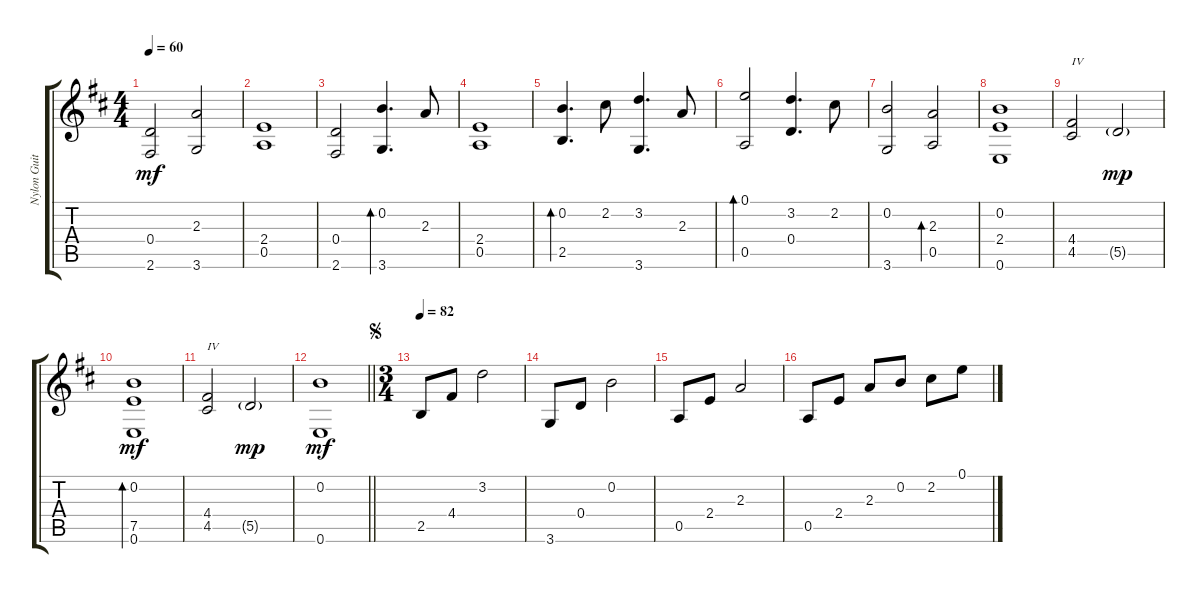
\track ("Nylon Guitar" "Nylon Guit") {instrument acousticguitarnylon}
\staff {score tabs}
\tuning (E4 B3 G3 D3 A2 E2) {hide}
\ts (4 4)
\tempo 60
\clef g2
\ks d
(0.4 2.6).2{dy mf instrument acousticguitarnylon} (2.3 3.6).2 |
(2.4 0.5).1 |
(0.4 2.6).2 (0.2 3.6).4{d bd 120} 2.3.8 |
(2.4 0.5).1 |
(0.2 2.5).4{d bd 30} 2.2.8 (3.2 3.6).4{d} 2.3.8 |
(0.1 0.5).2{bd 30} (3.2 0.4).4{d} 2.2.8 |
(0.2 3.6).2 (2.3 0.5).2{bd 30} |
(0.2 2.4 0.6).1 |
(4.4 4.5).2{txt "IV"} 5.5{g}.2{dy mp} |
(0.2 7.5 0.6).1{bd 120 dy mf} |
(4.4 4.5).2{txt "IV"} 5.5{g}.2{dy mp} |
\barLineRight lightlight
(0.2 0.6).1{dy mf} |
\ts (3 4)
\jump segno
\tempo 82
2.5.8 4.4.8 3.2.2 |
3.6.8 0.4.8 0.2.2 |
0.5.8 2.4.8 2.3.2 |
0.5.8 2.4.8 2.3.8 0.2.8 2.2.8 0.1.8
